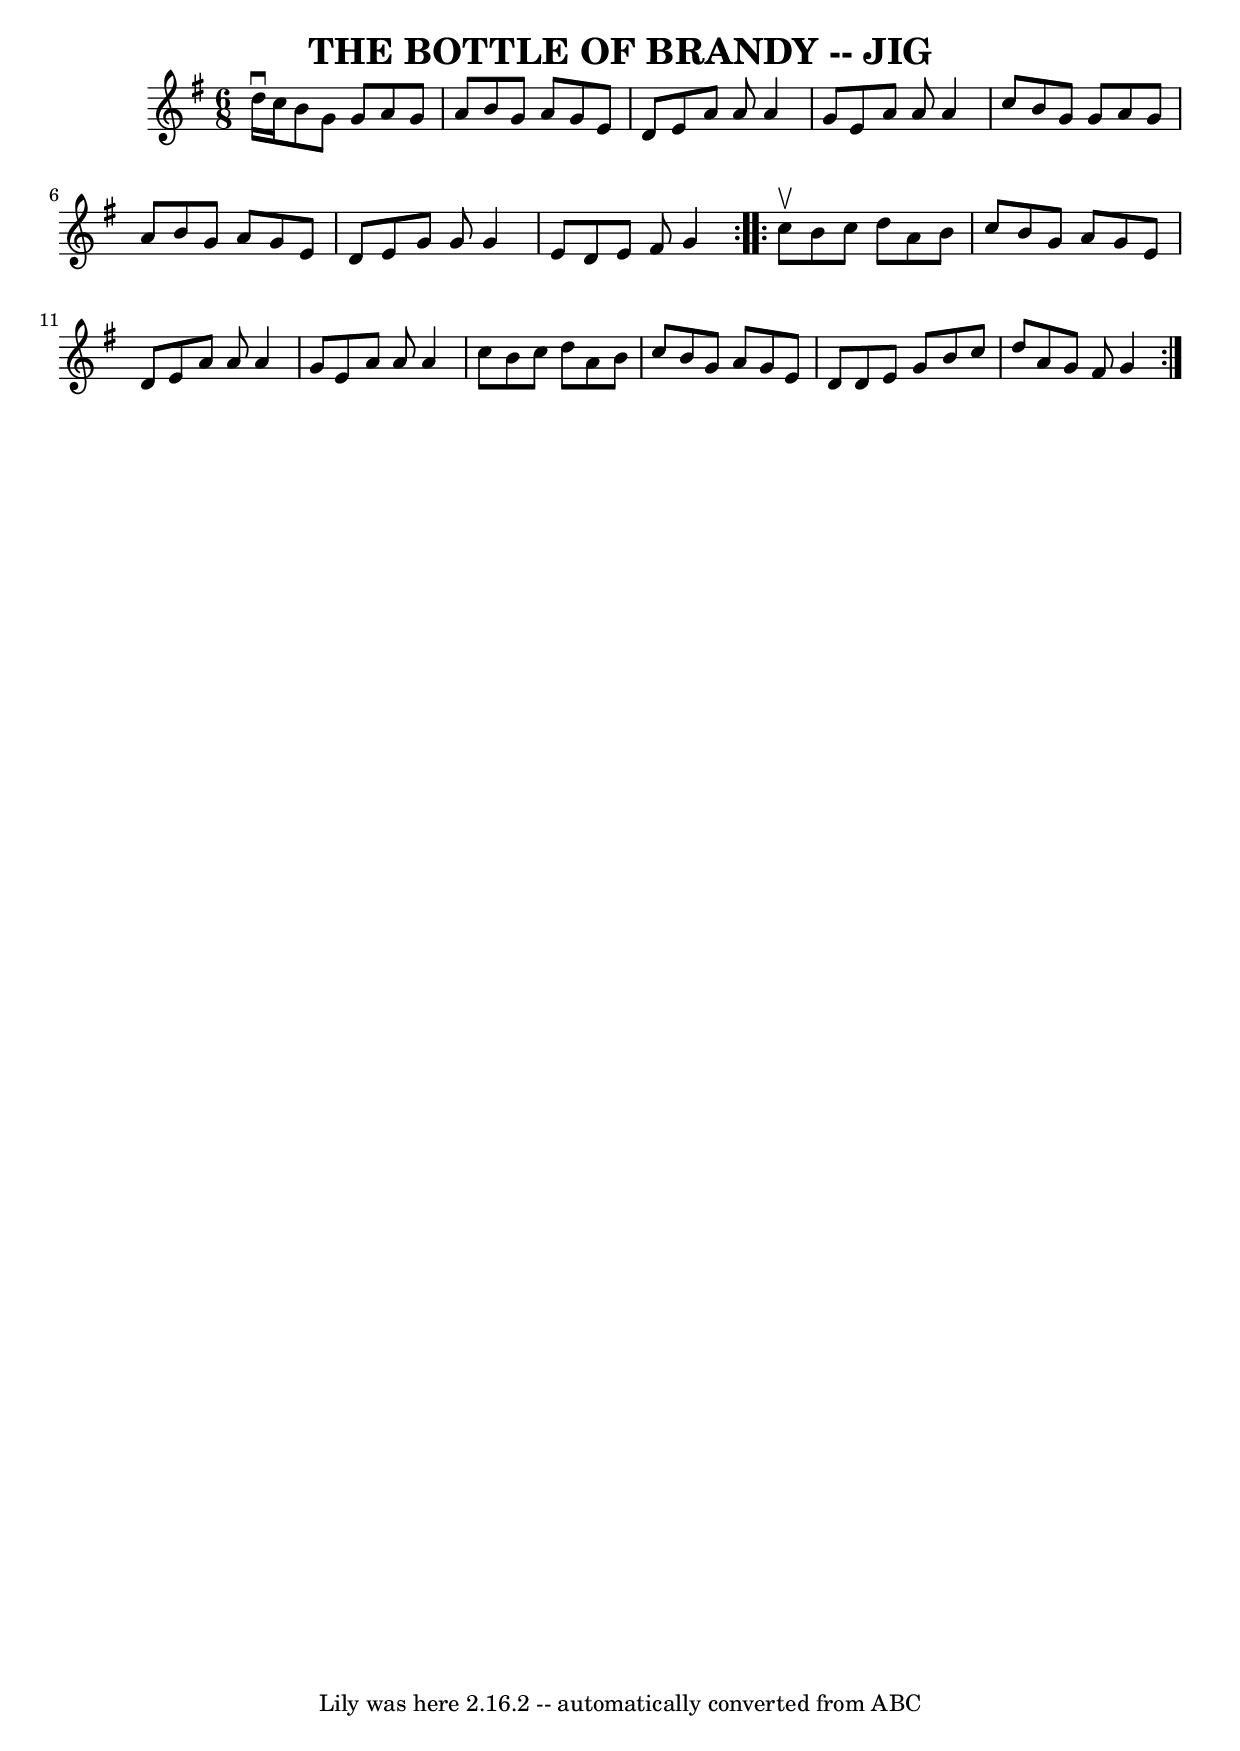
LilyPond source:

\version "2.16.2"
\include "Mammoth.ily"
\header {
  %% book = "Ryan's Mammoth Collection of Fiddle Tunes"
 crossRefNumber = "1"
 footnotes = ""
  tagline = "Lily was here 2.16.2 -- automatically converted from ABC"
  title = "THE BOTTLE OF BRANDY -- JIG"

}
voicedefault =  {



  \repeat volta 2 {

    \time 6/8 
    \key g \major d''16^\downbow c''16         |
 b'8 g'8 g'8 a'8 g'8 a'8     |
 b'8 g'8 a'8 g'8 e'8 d'8  |
 e'8 a'8 a'8 a'4 g'8    |
 e'8 a'8 a'8 a'4 c''8         |
 b'8 g'8 g'8 a'8 g'8 a'8     |
 b'8 g'8 a'8 g'8 e'8 d'8    |
 e'8 g'8 g'8 g'4 e'8     |
 d'8 e'8 fs'8 g'4    
  }     

  \repeat volta 2 { c''8^\upbow        |
 b'8 c''8 d''8 a'8 b'8 c''8     |
 b'8 g'8 a'8 g'8 e'8 d'8    |
 e'8 a'8 a'8 a'4 g'8     |
 e'8 a'8 a'8 a'4 c''8   |
 b'8 c''8 d''8 a'8 b'8 c''8    |
 b'8 g'8 a'8 g'8 e'8 d'8     |
 d'8 e'8 g'8 b'8 c''8 d''8     |
 a'8 g'8 fs'8 g'4    
  }   

}

\score{
  <<

    \context Staff="default"
    {
      \voicedefault 
      
    }

  >>
  \layout {
    
  }
  \midi {
  }

}
